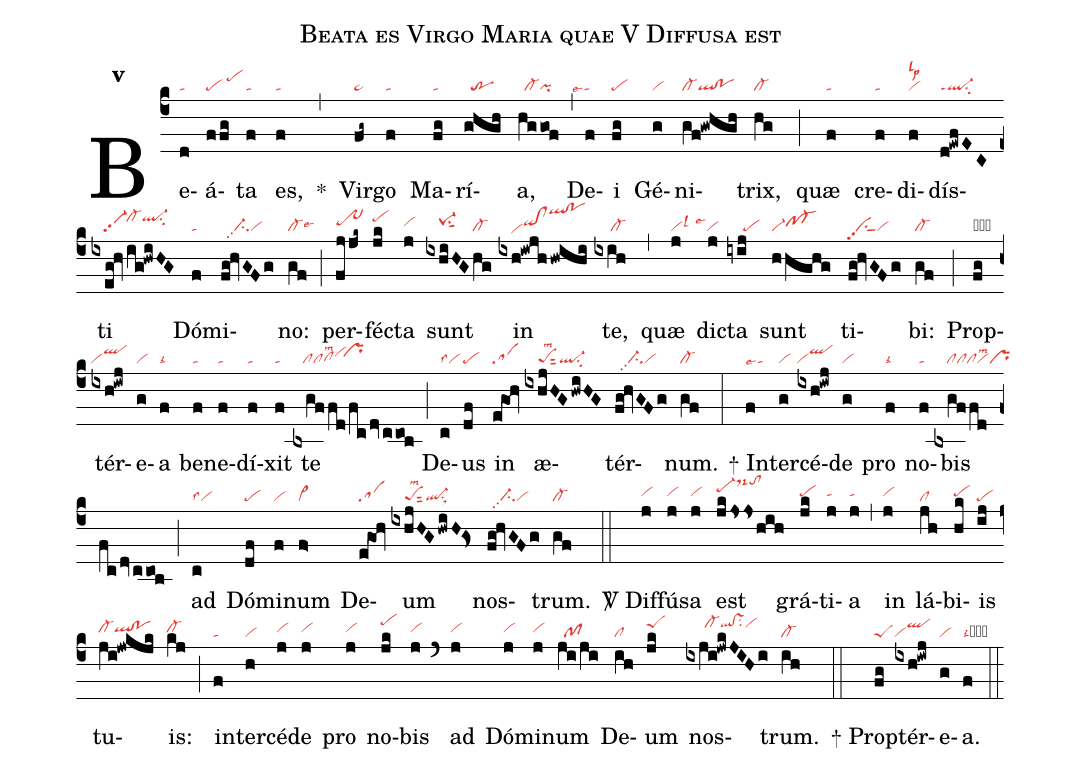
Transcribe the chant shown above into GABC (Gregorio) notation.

name:Beata es Virgo Maria quae V Diffusa est;
office-part:re;
mode:5;
nabc-lines:1;
%%
initial-style: 1;
name: Beata es Virgo Maria Dei Genitrix;
mode:5;
office-part: Responsorium;
annotation: Resp.;
annotation:v;
nabc-lines:1;
%%
(c4) Be(d|ta)á(f/fg|pe/pehj)ta(f|ta) es,(f|ta) <sp>*</sp>(,) Vir(fg~|pe~)go(f|ta) Ma(fg|ta)rí(ghgh|//tr)a,(hggof|//cl-pi) (,) De(f|````talse4)i(fg|pe) Gé(g|vi)ni(gf!gwhgh|cl-ql!po)trix,(hg|cl-) (;) quæ(f|ta) cre(f|ta)di(f|vilslp2)dís(d!ewfEC|ql-ppt1su2)ti(ixeg@hv|////vi-pp2|ig!hwiHG|cl-hjql-hjsu2) Dó(f|ta)mi(fg!hvGFg|////ci-pp2vi)no:(gf|cl-lse6) (;) per(fjjk~|tr~hh)féc(jk|pehj)ta(j|vihh) sunt(ixhiHG|////pe-1hhsu1sut1|hg|cl-) in(ixh!iwjhhwihi|////viheqihh!clhhqlhm!pohm) te,(ixih|/////cl-) (,) quæ(j|vilsl3) dic(j|````vilse1)ta(iyij|/////pe) sunt(hhghg|vi-pf-hh) ti(fg@hvGFg|ciSpp2vi)bi:(gf|cl-) (;) Prop(fg|obpeS)tér(ixh!iwj|viqlhj)e(g|vi)a(f|talsi2) be(f|ta)ne(f|ta)dí(f|ta)xit(f|ta) te(bxgffd/fc/dv/ccob|///clclclhglsm2vihi`prhi) (;) De(c|vilss4)us(df|pe) in(e@goh|sa) æ(ixhjHGhwiHG|////peSsut2lsm2ql-su2)tér(fg!hvGFg|////ci-pp2vi)num.(gf|cl-) (:)
<sp>+</sp> In(f|talse4)ter(g|vi)cé(ixh!iwj|viqlhj)de(g|vi) pro(f|talsi2) no(f|ta)bis(bxgf/fd/fc/dvccob|////clclclvilsm2pr) (;) ad(c|vilss4) Dó(df|pe)mi(f|vi)num(f>|vi>) De(e@goh|sa)um(ixhjHG/hwiH!Gs>|////peSsut2lsm2ql-su1sux1) nos(fg!hvGFg|////ci-pp2vi)trum.(gf|cl-) (::)

<sp>V/</sp> Dif(j|vihh)fú(j|vihh)sa(j|vihh) est(jk/jsshih|pe-hjds-hmtohm) grá(jk|pehh)ti(j|tahh)a(j|tahh) (,) in(j|vihh) lá(jh|cl)bi(hk|pehh)is(ij|pe) tu(ji!jwkjk|cl-hhqlhh!pohh)is:(kj|cl-hh) (;) in(f|ta)ter(h|vi)cé(j|vihh)de(j|vihh) pro(j|vihh) no(jk|pehk)bis(j|vihh) (`) ad(j|vihh) Dó(j|vihh)mi(j|vihh)num(ji/ji|//pf) De(ih|cl)um(jk|peShj) nos(ixji!jwkJIHi|//////cl-hjqlhj!vshjsu2vihj)trum.(ih|cl-) (::)
<sp>+</sp> Prop(fg|peS)tér(ixh!iwj|viqlhj)e(g|vi)a.(f|talsi2cb) (::)
